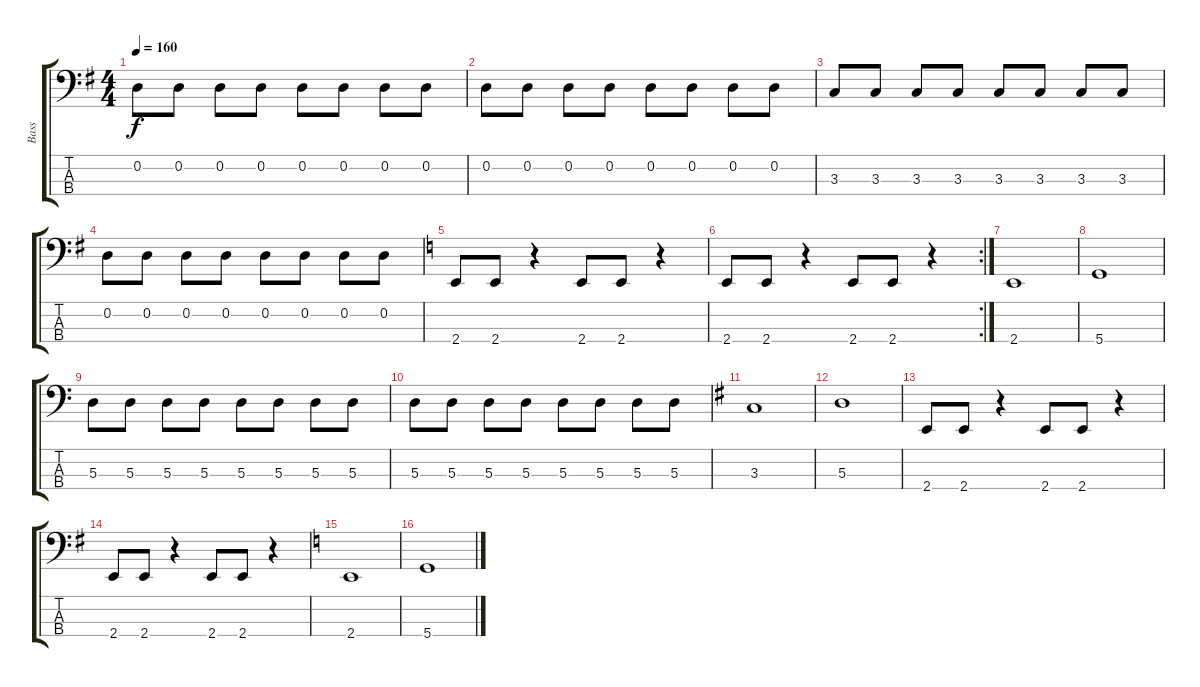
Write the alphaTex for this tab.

\track ("Bass" "Bass") {instrument electricbasspick}
\staff {score tabs}
\tuning (G2 D2 A1 D1) {hide}
\ts (4 4)
\tempo 160
\clef f4
\ks g
0.2.8{dy f} 0.2.8 0.2.8 0.2.8 0.2.8 0.2.8 0.2.8 0.2.8 |
0.2.8 0.2.8 0.2.8 0.2.8 0.2.8 0.2.8 0.2.8 0.2.8 |
3.3.8 3.3.8 3.3.8 3.3.8 3.3.8 3.3.8 3.3.8 3.3.8 |
0.2.8 0.2.8 0.2.8 0.2.8 0.2.8 0.2.8 0.2.8 0.2.8 |
\ks c
2.4.8 2.4.8 r.4 2.4.8 2.4.8 r.4 |
\rc 2
2.4.8 2.4.8 r.4 2.4.8 2.4.8 r.4 |
2.4.1 |
5.4.1 |
5.3.8 5.3.8 5.3.8 5.3.8 5.3.8 5.3.8 5.3.8 5.3.8 |
5.3.8 5.3.8 5.3.8 5.3.8 5.3.8 5.3.8 5.3.8 5.3.8 |
\ks g
3.3.1 |
5.3.1 |
2.4.8 2.4.8 r.4 2.4.8 2.4.8 r.4 |
2.4.8 2.4.8 r.4 2.4.8 2.4.8 r.4 |
\ks c
2.4.1 |
5.4.1
